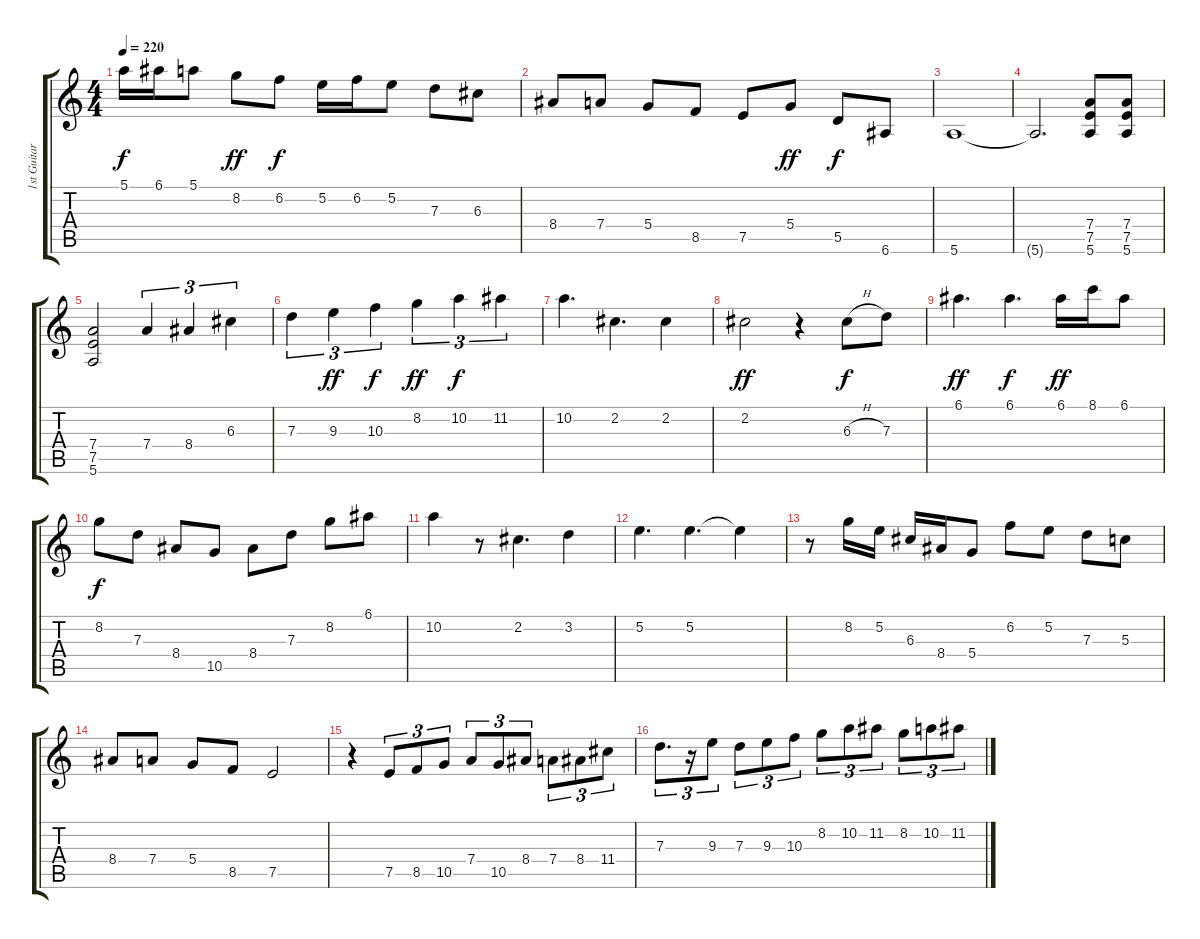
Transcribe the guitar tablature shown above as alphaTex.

\track ("1st Guitar" "1st Guitar") {instrument acousticguitarnylon}
\staff {score tabs}
\tuning (E4 B3 G3 D3 A2 E2) {hide}
\ts (4 4)
\tempo 220
\clef g2
\ks c
5.1.16{dy f} 6.1.16 5.1.8 8.2.8{dy ff} 6.2.8{dy f} 5.2.16 6.2.16 5.2.8 7.3.8 6.3.8 |
8.4.8 7.4.8 5.4.8 8.5.8 7.5.8 5.4.8{dy ff} 5.5.8{dy f} 6.6.8 |
5.6.1 |
5.6{t}.2{d} (7.4 7.5 5.6).8 (7.4 7.5 5.6).8 |
(7.4 7.5 5.6).2 7.4.4{tu (3 2)} 8.4.4{tu (3 2)} 6.3.4{tu (3 2)} |
7.3.4{tu (3 2)} 9.3.4{tu (3 2) dy ff} 10.3.4{tu (3 2) dy f} 8.2.4{tu (3 2) dy ff} 10.2.4{tu (3 2) dy f} 11.2.4{tu (3 2)} |
10.2.4{d} 2.2.4{d} 2.2.4 |
2.2.2{dy ff} r.4 6.3{h}.8{dy f} 7.3.8 |
6.1.4{d dy ff} 6.1.4{d dy f} 6.1.16{dy ff} 8.1.16 6.1.8 |
8.2.8{dy f} 7.3.8 8.4.8 10.5.8 8.4.8 7.3.8 8.2.8 6.1.8 |
10.2.4 r.8 2.2.4{d} 3.2.4 |
5.2.4{d} 5.2.4{d} 5.2{t}.4 |
r.8 8.2.16 5.2.16 6.3.16 8.4.16 5.4.8 6.2.8 5.2.8 7.3.8 5.3.8 |
8.4.8 7.4.8 5.4.8 8.5.8 7.5.2 |
r.4 7.5.8{tu (3 2)} 8.5.8{tu (3 2)} 10.5.8{tu (3 2)} 7.4.8{tu (3 2)} 10.5.8{tu (3 2)} 8.4.8{tu (3 2)} 7.4.8{tu (3 2)} 8.4.8{tu (3 2)} 11.4.8{tu (3 2)} |
7.3.8{d tu (3 2)} r.16{tu (3 2)} 9.3.8{tu (3 2)} 7.3.8{tu (3 2)} 9.3.8{tu (3 2)} 10.3.8{tu (3 2)} 8.2.8{tu (3 2)} 10.2.8{tu (3 2)} 11.2.8{tu (3 2)} 8.2.8{tu (3 2)} 10.2.8{tu (3 2)} 11.2.8{tu (3 2)}
